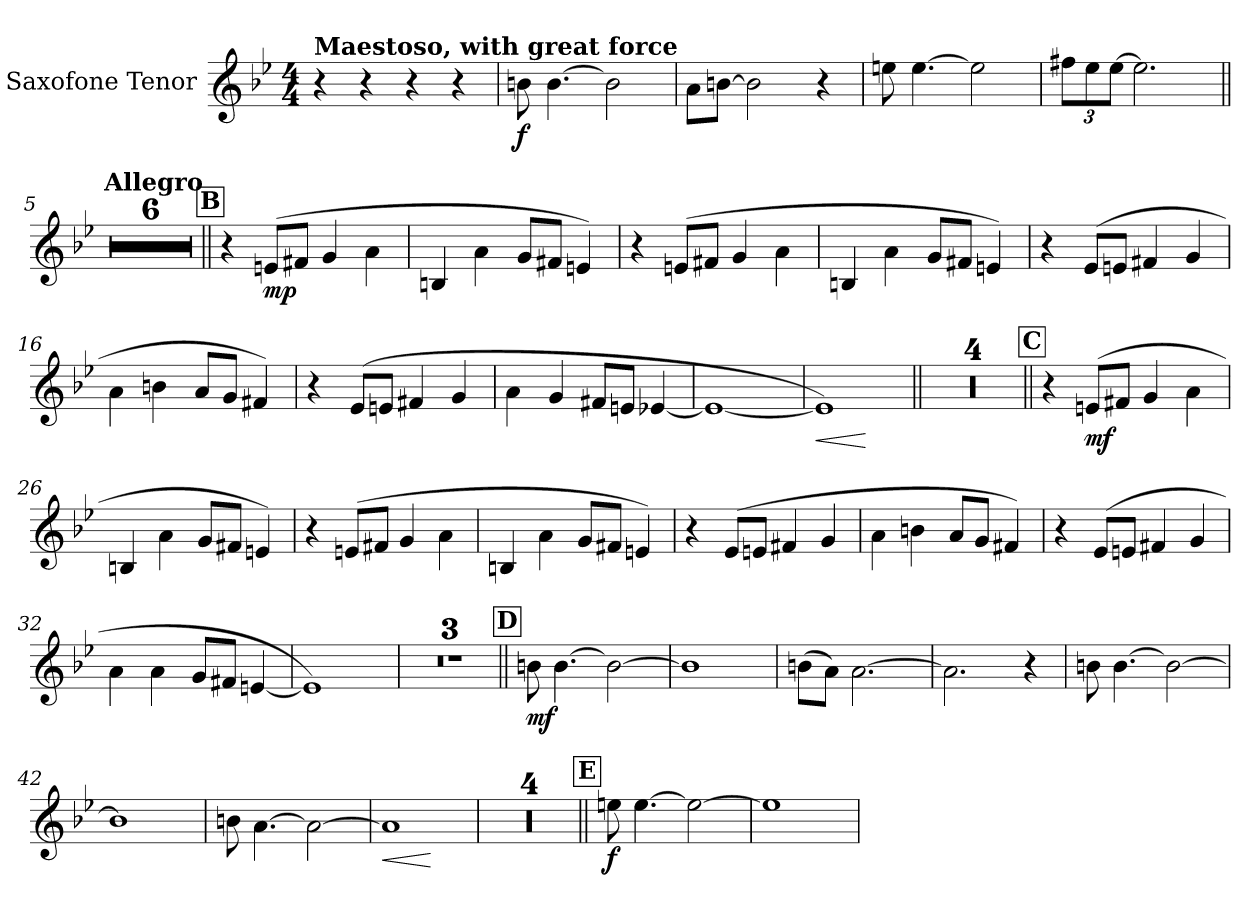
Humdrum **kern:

**kern	**dynam
*part1	*part1
*staff1	*staff1
*I"Saxofone Tenor	*
*I'Sax. Tn.	*
*clefG2	*
*ITrd8c14	*
*k[b-e-]	*
*M4/4	*
*MM44	*
=	=
!LO:TX:a:B:t=Maestoso, with great force	!
4r	.
4r	.
4r	.
4r	.
=1	=1
!	!LO:DY:b
8Bn\	f
[4.B\	.
2B\]	.
=2	=2
8A\L	.
[8Bn\J	.
2B\]	.
4r	.
=3	=3
8en\	.
[4.e\	.
2e\]	.
=4	=4
*Xbrackettup	*
12f#X\L	.
12e-\	.
[12e-\J	.
2.e-\]	.
=5||	=5||
!!LO:REH:place=s1:B:fs=14:t=A
*MM152	*
!LO:TX:a:B:t=Allegro	!
1r	.
=6	=6
1r	.
=7	=7
1r	.
=8	=8
1r	.
=9	=9
1r	.
=10	=10
1r	.
!!LO:REH:place=s1:a:B:fs=14:t=B
=11||	=11||
4r	.
!	!LO:DY:b
(8En/L	mp
8F#X/J	.
4G/	.
4A\	.
!!LO:LB:g=z
=12	=12
4BBn/	.
4A\	.
8G/L	.
8F#X/J	.
4En/)	.
=13	=13
4r	.
(8En/L	.
8F#X/J	.
4G/	.
4A\	.
=14	=14
4BBn/	.
4A\	.
8G/L	.
8F#X/J	.
4En/)	.
=15	=15
4r	.
(8E-/L	.
8En/J	.
4F#X/	.
4G/	.
=16	=16
4A\	.
4Bn\	.
8A/L	.
8G/J	.
4F#X/)	.
=17	=17
4r	.
(8E-/L	.
8En/J	.
4F#X/	.
4G/	.
!!LO:LB:g=z
=18	=18
4A\	.
4G/	.
8F#X/L	.
8En/J	.
[4E-X/	.
=19	=19
1E-_	.
=20	=20
!	!LO:HP:b
1E-])	<
.	[
=21||	=21||
1r	.
=22	=22
1r	.
=23	=23
1r	.
=24	=24
1r	.
!!LO:REH:place=s1:a:B:fs=14:t=C
=25||	=25||
4r	.
!	!LO:DY:b
(8En/L	mf
8F#X/J	.
4G/	.
4A\	.
=26	=26
4BBn/	.
4A\	.
8G/L	.
8F#X/J	.
4En/)	.
=27	=27
4r	.
(8En/L	.
8F#X/J	.
4G/	.
4A\	.
=28	=28
4BBn/	.
4A\	.
8G/L	.
8F#X/J	.
4En/)	.
!!LO:LB:g=z
=29	=29
4r	.
(8E-/L	.
8En/J	.
4F#X/	.
4G/	.
=30	=30
4A\	.
4Bn\	.
8A/L	.
8G/J	.
4F#X/)	.
=31	=31
4r	.
(8E-/L	.
8En/J	.
4F#X/	.
4G/	.
=32	=32
4A\	.
4A\	.
8G/L	.
8F#X/J	.
[4En/	.
=33	=33
1E])	.
=34	=34
1r	.
=35	=35
1r	.
=36	=36
1r	.
!!LO:REH:place=s1:a:B:fs=14:t=D
=37||	=37||
!	!LO:DY:b
8Bn\	mf
[4.B\	.
2B\_	.
=38	=38
1B]	.
!!LO:LB:g=z
=39	=39
(8Bn\L	.
8A\J)	.
[2.A\	.
=40	=40
2.A\]	.
4r	.
=41	=41
8Bn\	.
[4.B\	.
2B\_	.
=42	=42
1B]	.
=43	=43
8Bn\	.
[4.A\	.
2A\_	.
=44	=44
!	!LO:HP:b
1A]	<
.	[
=45	=45
1r	.
=46	=46
1r	.
=47	=47
1r	.
=48	=48
1r	.
!!LO:REH:place=s1:a:B:fs=14:t=E
=49||	=49||
!	!LO:DY:b
8en\	f
[4.e\	.
2e\_	.
=50	=50
1e]	.
=	=
*-	*-
